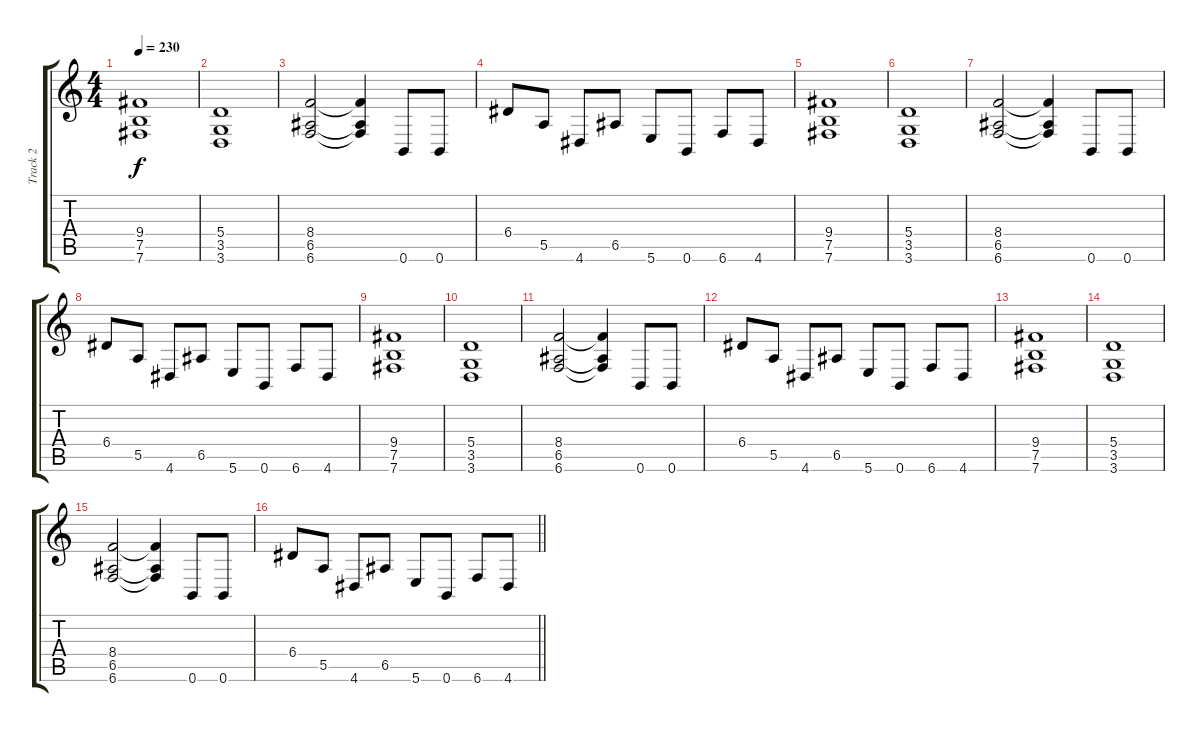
\track ("Track 2" "Track 2") {instrument distortionguitar}
\staff {score tabs}
\tuning (B3 Gb3 D3 A2 E2 B1) {hide}
\ts (4 4)
\tempo 230
\clef g2
\ks c
(9.4 7.5 7.6).1{dy f} |
(5.4 3.5 3.6).1 |
(8.4 6.5 6.6).2 (8.4{t} 6.5{t} 6.6{t}).4 0.6.8 0.6.8 |
6.4.8 5.5.8 4.6.8 6.5.8 5.6.8 0.6.8 6.6.8 4.6.8 |
(9.4 7.5 7.6).1 |
(5.4 3.5 3.6).1 |
(8.4 6.5 6.6).2 (8.4{t} 6.5{t} 6.6{t}).4 0.6.8 0.6.8 |
6.4.8 5.5.8 4.6.8 6.5.8 5.6.8 0.6.8 6.6.8 4.6.8 |
(9.4 7.5 7.6).1 |
(5.4 3.5 3.6).1 |
(8.4 6.5 6.6).2 (8.4{t} 6.5{t} 6.6{t}).4 0.6.8 0.6.8 |
6.4.8 5.5.8 4.6.8 6.5.8 5.6.8 0.6.8 6.6.8 4.6.8 |
(9.4 7.5 7.6).1 |
(5.4 3.5 3.6).1 |
(8.4 6.5 6.6).2 (8.4{t} 6.5{t} 6.6{t}).4 0.6.8 0.6.8 |
\barLineRight lightlight
6.4.8 5.5.8 4.6.8 6.5.8 5.6.8 0.6.8 6.6.8 4.6.8
